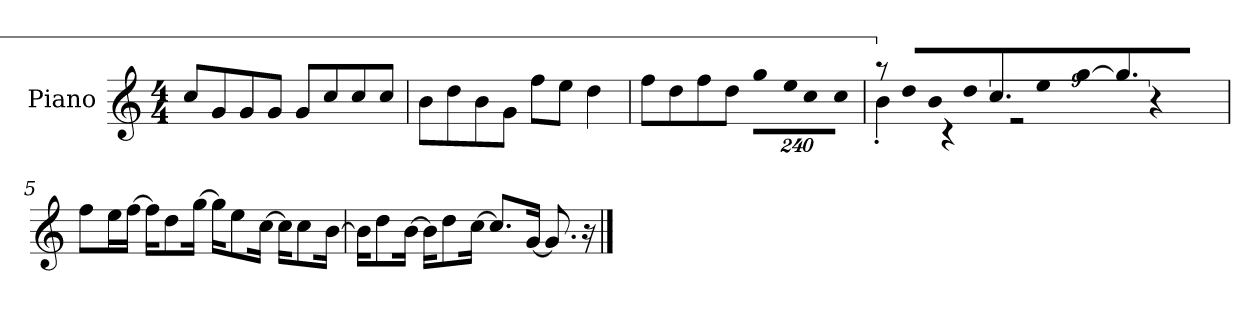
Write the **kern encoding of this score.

**kern
*part1
*staff1
*I"Piano
*I'P-no
*clefG2
*k[]
*M4/4
*MM90
=1
8cc/L
8g/
8g/
8g/J
8g/L
8cc/
8cc/
8cc/J
=2
8b\L
8dd\
8b\
8g\J
8ff\L
8ee\J
4dd\
=3
8ff\L
8dd\
8ff\
8dd\J
*Xbrackettup
!LO:N:vis=8
960%137gg\L
!LO:N:vis=16
1920%137ee\K
!LO:N:vis=8
960%137cc\
!LO:N:vis=8
960%137cc\J
=4
*brackettup
!LO:N:vis=8
*^
640%71r	4b'\
!LO:N:vis=8	!
640%71dd/L	.
!LO:N:vis=8	!
640%71b/	.
.	4r
!LO:N:vis=8	!
640%71dd/	.
9.cc/	.
.	2r
!LO:N:vis=8	!
640%71ee/	.
!LO:N:vis=16	!
[1920%107gg/K	.
9.gg/J]	.
!LO:N:vis=16	!
1920%107r	.
1920ryy	.
*v	*v
!!LO:LB:g=z
=5
8ff\L
16ee\L
[16ff\JJ
16ff\KL]
8dd\
[16gg\Jk
16gg\KL]
8ee\
[16cc\Jk
16cc\KL]
8cc\
[16b\Jk
=6
16b\KL]
8dd\
[16b\Jk
16b\KL]
8dd\
[16cc\Jk
8.cc/L]
[16g/Jk
8.g/]
16r
==
*-
